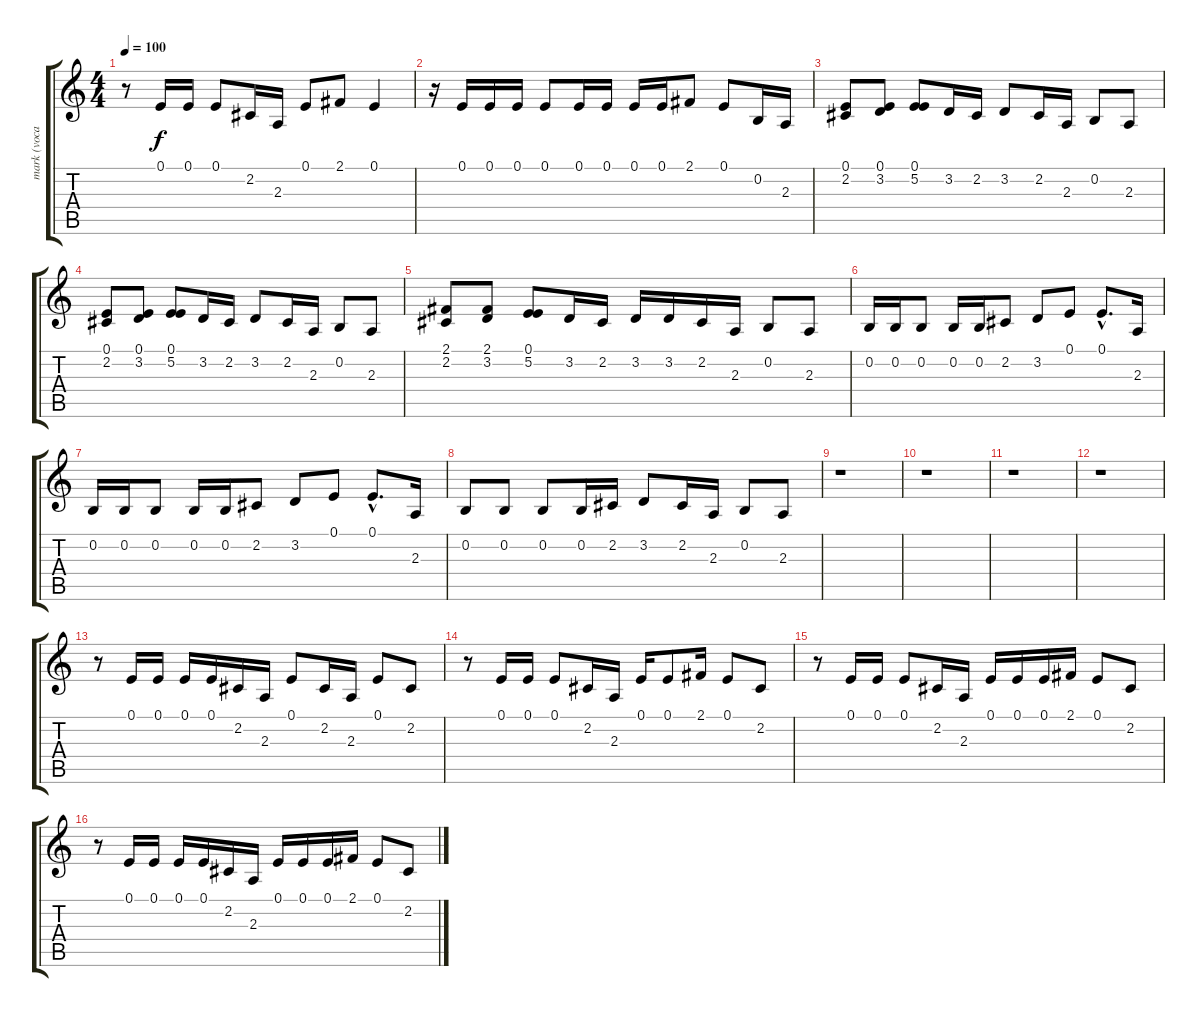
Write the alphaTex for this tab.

\track ("mark (vocals)" "mark (voca") {instrument brightacousticpiano}
\staff {score tabs}
\tuning (E4 B3 G3 D3 A2 E2) {hide}
\ts (4 4)
\tempo 100
\clef g2
\ks c
r.8{dy f} 0.1.16 0.1.16 0.1.8 2.2.16 2.3.16 0.1.8 2.1.8 0.1.4 |
r.16 0.1.16 0.1.16 0.1.16 0.1.8 0.1.16 0.1.16 0.1.16 0.1.16 2.1.8 0.1.8 0.2.16 2.3.16 |
(0.1 2.2).8 (0.1 3.2).8 (0.1 5.2).8 3.2.16 2.2.16 3.2.8 2.2.16 2.3.16 0.2.8 2.3.8 |
(0.1 2.2).8 (0.1 3.2).8 (0.1 5.2).8 3.2.16 2.2.16 3.2.8 2.2.16 2.3.16 0.2.8 2.3.8 |
(2.1 2.2).8 (2.1 3.2).8 (0.1 5.2).8 3.2.16 2.2.16 3.2.16 3.2.16 2.2.16 2.3.16 0.2.8 2.3.8 |
0.2.16 0.2.16 0.2.8 0.2.16 0.2.16 2.2.8 3.2.8 0.1.8 0.1{hac}.8{d} 2.3.16 |
0.2.16 0.2.16 0.2.8 0.2.16 0.2.16 2.2.8 3.2.8 0.1.8 0.1{hac}.8{d} 2.3.16 |
0.2.8 0.2.8 0.2.8 0.2.16 2.2.16 3.2.8 2.2.16 2.3.16 0.2.8 2.3.8 |
r.1 |
r.1 |
r.1 |
r.1 |
r.8 0.1.16 0.1.16 0.1.16 0.1.16 2.2.16 2.3.16 0.1.8 2.2.16 2.3.16 0.1.8 2.2.8 |
r.8 0.1.16 0.1.16 0.1.8 2.2.16 2.3.16 0.1.16 0.1.8 2.1.16 0.1.8 2.2.8 |
r.8 0.1.16 0.1.16 0.1.8 2.2.16 2.3.16 0.1.16 0.1.16 0.1.16 2.1.16 0.1.8 2.2.8 |
r.8 0.1.16 0.1.16 0.1.16 0.1.16 2.2.16 2.3.16 0.1.16 0.1.16 0.1.16 2.1.16 0.1.8 2.2.8
